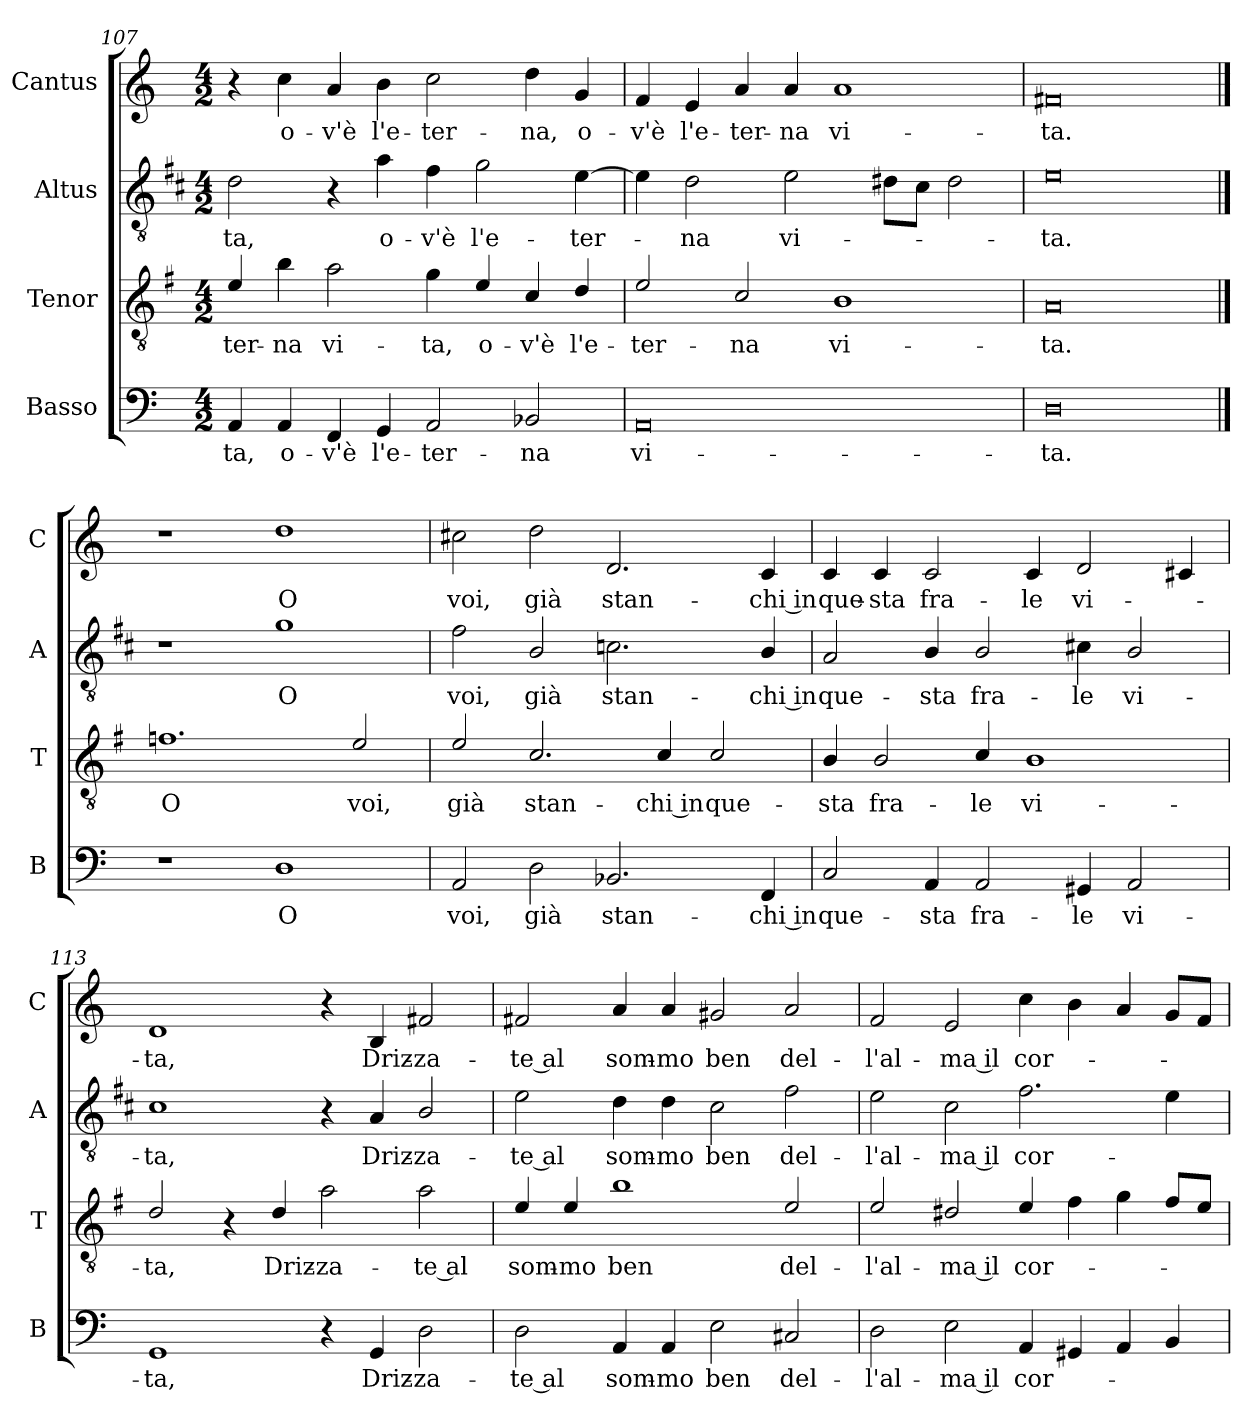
**kern	**text	**kern	**text	**kern	**text	**kern	**text
*part4	*part4	*part3	*part3	*part2	*part2	*part1	*part1
*staff4	*staff4	*staff3	*staff3	*staff2	*staff2	*staff1	*staff1
*I"Basso	*	*I"Tenor	*	*I"Altus	*	*I"Cantus	*
*I'B	*	*I'T	*	*I'A	*	*I'C	*
*clefF4	*	*clefGv2	*	*clefGv2	*	*clefG2	*
*	*	*ITrd4c7	*	*ITrd1c2	*	*	*
*k[]	*	*k[]	*	*k[]	*	*k[]	*
*C:	*	*C:	*	*C:	*	*C:	*
*M4/2	*	*M4/2	*	*M4/2	*	*M4/2	*
=107	=107	=107	=107	=107	=107	=107	=107
!	!LO:LY:b	!	!LO:LY:b	!	!LO:LY:b	!	!
4AA/	-ta,	4A/	-ter-	2c\	-ta,	4r	.
!	!LO:LY:b	!	!LO:LY:b	!	!	!	!LO:LY:b
4AA/	o-	4e\	-na	.	.	4cc\	o-
!	!LO:LY:b	!	!LO:LY:b	!	!	!	!LO:LY:b
4FF/	-v'è	2d\	vi-	4r	.	4a/	-v'è
!	!LO:LY:b	!	!	!	!LO:LY:b	!	!LO:LY:b
4GG/	l'e-	.	.	4g\	o-	4b\	l'e-
!	!LO:LY:b	!	!LO:LY:b	!	!LO:LY:b	!	!LO:LY:b
2AA/	-ter-	4c\	-ta,	4e\	-v'è	2cc\	-ter-
!	!	!	!LO:LY:b	!	!LO:LY:b	!	!
.	.	4A/	o-	2f\	l'e-	.	.
!	!LO:LY:b	!	!LO:LY:b	!	!	!	!LO:LY:b
2BB-X/	-na	4F/	-v'è	.	.	4dd\	-na,
!	!	!	!LO:LY:b	!	!LO:LY:b	!	!LO:LY:b
.	.	4G/	l'e-	[4d\	-ter-	4g/	o-
=108	=108	=108	=108	=108	=108	=108	=108
!	!LO:LY:b	!	!LO:LY:b	!	!	!	!LO:LY:b
0AA	vi-	2A/	-ter-	4d\]	.	4f/	-v'è
!	!	!	!	!	!LO:LY:b	!	!LO:LY:b
.	.	.	.	2c\	-na	4e/	l'e-
!	!	!	!LO:LY:b	!	!	!	!LO:LY:b
.	.	2F/	-na	.	.	4a/	-ter-
!	!	!	!	!	!LO:LY:b	!	!LO:LY:b
.	.	.	.	2d\	vi-	4a/	-na
!	!	!	!LO:LY:b	!	!	!	!LO:LY:b
.	.	1E	vi-	.	.	1a	vi-
.	.	.	.	8c#X\L	.	.	.
.	.	.	.	8B\J	.	.	.
.	.	.	.	2c#\	.	.	.
=109	=109	=109	=109	=109	=109	=109	=109
!	!LO:LY:b	!	!LO:LY:b	!	!LO:LY:b	!	!LO:LY:b
0D	-ta.	0D	-ta.	0d	-ta.	0f#X	-ta.
==110	==110	==110	==110	==110	==110	==110	==110
!	!	!	!LO:LY:b	!	!	!	!
1r	.	1.B-X	O	1r	.	1r	.
!	!LO:LY:b	!	!	!	!LO:LY:b	!	!LO:LY:b
1D	O	.	.	1f	O	1dd	O
!	!	!	!LO:LY:b	!	!	!	!
.	.	2A/	voi,	.	.	.	.
!!LO:LB:g=z
=111	=111	=111	=111	=111	=111	=111	=111
!	!LO:LY:b	!	!LO:LY:b	!	!LO:LY:b	!	!LO:LY:b
2AA/	voi,	2A/	già	2e\	voi,	2cc#X\	voi,
!	!LO:LY:b	!	!LO:LY:b	!	!LO:LY:b	!	!LO:LY:b
2D\	già	2.F/	stan-	2A/	già	2dd\	già
!	!LO:LY:b	!	!	!	!LO:LY:b	!	!LO:LY:b
2.BB-X/	stan-	.	.	2.B-X\	stan-	2.d/	stan-
!	!	!	!LO:LY:b	!	!	!	!
.	.	4F/	-chi in	.	.	.	.
!	!	!	!LO:LY:b	!	!	!	!
.	.	2F/	que-	.	.	.	.
!	!LO:LY:b	!	!	!	!LO:LY:b	!	!LO:LY:b
4FF/	-chi in	.	.	4A/	-chi in	4c/	-chi in
=112	=112	=112	=112	=112	=112	=112	=112
!	!LO:LY:b	!	!LO:LY:b	!	!LO:LY:b	!	!LO:LY:b
2C/	que-	4E/	-sta	2G/	que-	4c/	que-
!	!	!	!LO:LY:b	!	!	!	!LO:LY:b
.	.	2E/	fra-	.	.	4c/	-sta
!	!LO:LY:b	!	!	!	!LO:LY:b	!	!LO:LY:b
4AA/	-sta	.	.	4A/	-sta	2c/	fra-
!	!LO:LY:b	!	!LO:LY:b	!	!LO:LY:b	!	!
2AA/	fra-	4F/	-le	2A/	fra-	.	.
!	!	!	!LO:LY:b	!	!	!	!LO:LY:b
.	.	1E	vi-	.	.	4c/	-le
!	!LO:LY:b	!	!	!	!LO:LY:b	!	!LO:LY:b
4GG#X/	-le	.	.	4Bni\	-le	2d/	vi-
!	!LO:LY:b	!	!	!	!LO:LY:b	!	!
2AA/	vi-	.	.	2A/	vi-	.	.
.	.	.	.	.	.	4c#X/	.
=113	=113	=113	=113	=113	=113	=113	=113
!	!LO:LY:b	!	!LO:LY:b	!	!LO:LY:b	!	!LO:LY:b
1GG	-ta,	2G/	-ta,	1B	-ta,	1d	-ta,
.	.	4r	.	.	.	.	.
!	!	!	!LO:LY:b	!	!	!	!
.	.	4G/	Driz-	.	.	.	.
!	!	!	!LO:LY:b	!	!	!	!
4r	.	2d\	-za-	4r	.	4r	.
!	!LO:LY:b	!	!	!	!LO:LY:b	!	!LO:LY:b
4GG/	Driz-	.	.	4G/	Driz-	4B/	Driz-
!	!LO:LY:b	!	!LO:LY:b	!	!LO:LY:b	!	!LO:LY:b
2D\	-za-	2d\	-te al	2A/	-za-	2f#X/	-za-
=114	=114	=114	=114	=114	=114	=114	=114
!	!LO:LY:b	!	!LO:LY:b	!	!LO:LY:b	!	!LO:LY:b
2D\	-te al	4A/	som-	2d\	-te al	2f#X/	-te al
!	!	!	!LO:LY:b	!	!	!	!
.	.	4A/	-mo	.	.	.	.
!	!LO:LY:b	!	!LO:LY:b	!	!LO:LY:b	!	!LO:LY:b
4AA/	som-	1e	ben	4c\	som-	4a/	som-
!	!LO:LY:b	!	!	!	!LO:LY:b	!	!LO:LY:b
4AA/	-mo	.	.	4c\	-mo	4a/	-mo
!	!LO:LY:b	!	!	!	!LO:LY:b	!	!LO:LY:b
2E\	ben	.	.	2B\	ben	2g#X/	ben
!	!LO:LY:b	!	!LO:LY:b	!	!LO:LY:b	!	!LO:LY:b
2C#X/	del-	2A/	del-	2e\	del-	2a/	del-
!!LO:LB:g=z
=115	=115	=115	=115	=115	=115	=115	=115
!	!LO:LY:b	!	!LO:LY:b	!	!LO:LY:b	!	!LO:LY:b
2D\	-l'al-	2A/	-l'al-	2d\	-l'al-	2f/	-l'al-
!	!LO:LY:b	!	!LO:LY:b	!	!LO:LY:b	!	!LO:LY:b
2E\	-ma il	2G#X/	-ma il	2B\	-ma il	2e/	-ma il
!	!LO:LY:b	!	!LO:LY:b	!	!LO:LY:b	!	!LO:LY:b
4AA/	cor-	4A/	cor-	2.e\	cor-	4cc\	cor-
4GG#X/	.	4B\	.	.	.	4b\	.
4AA/	.	4c\	.	.	.	4a/	.
4BB/	.	8B/L	.	4d\	.	8g/L	.
.	.	8A/J	.	.	.	8f/J	.
=	=	=	=	=	=	=	=
*-	*-	*-	*-	*-	*-	*-	*-
